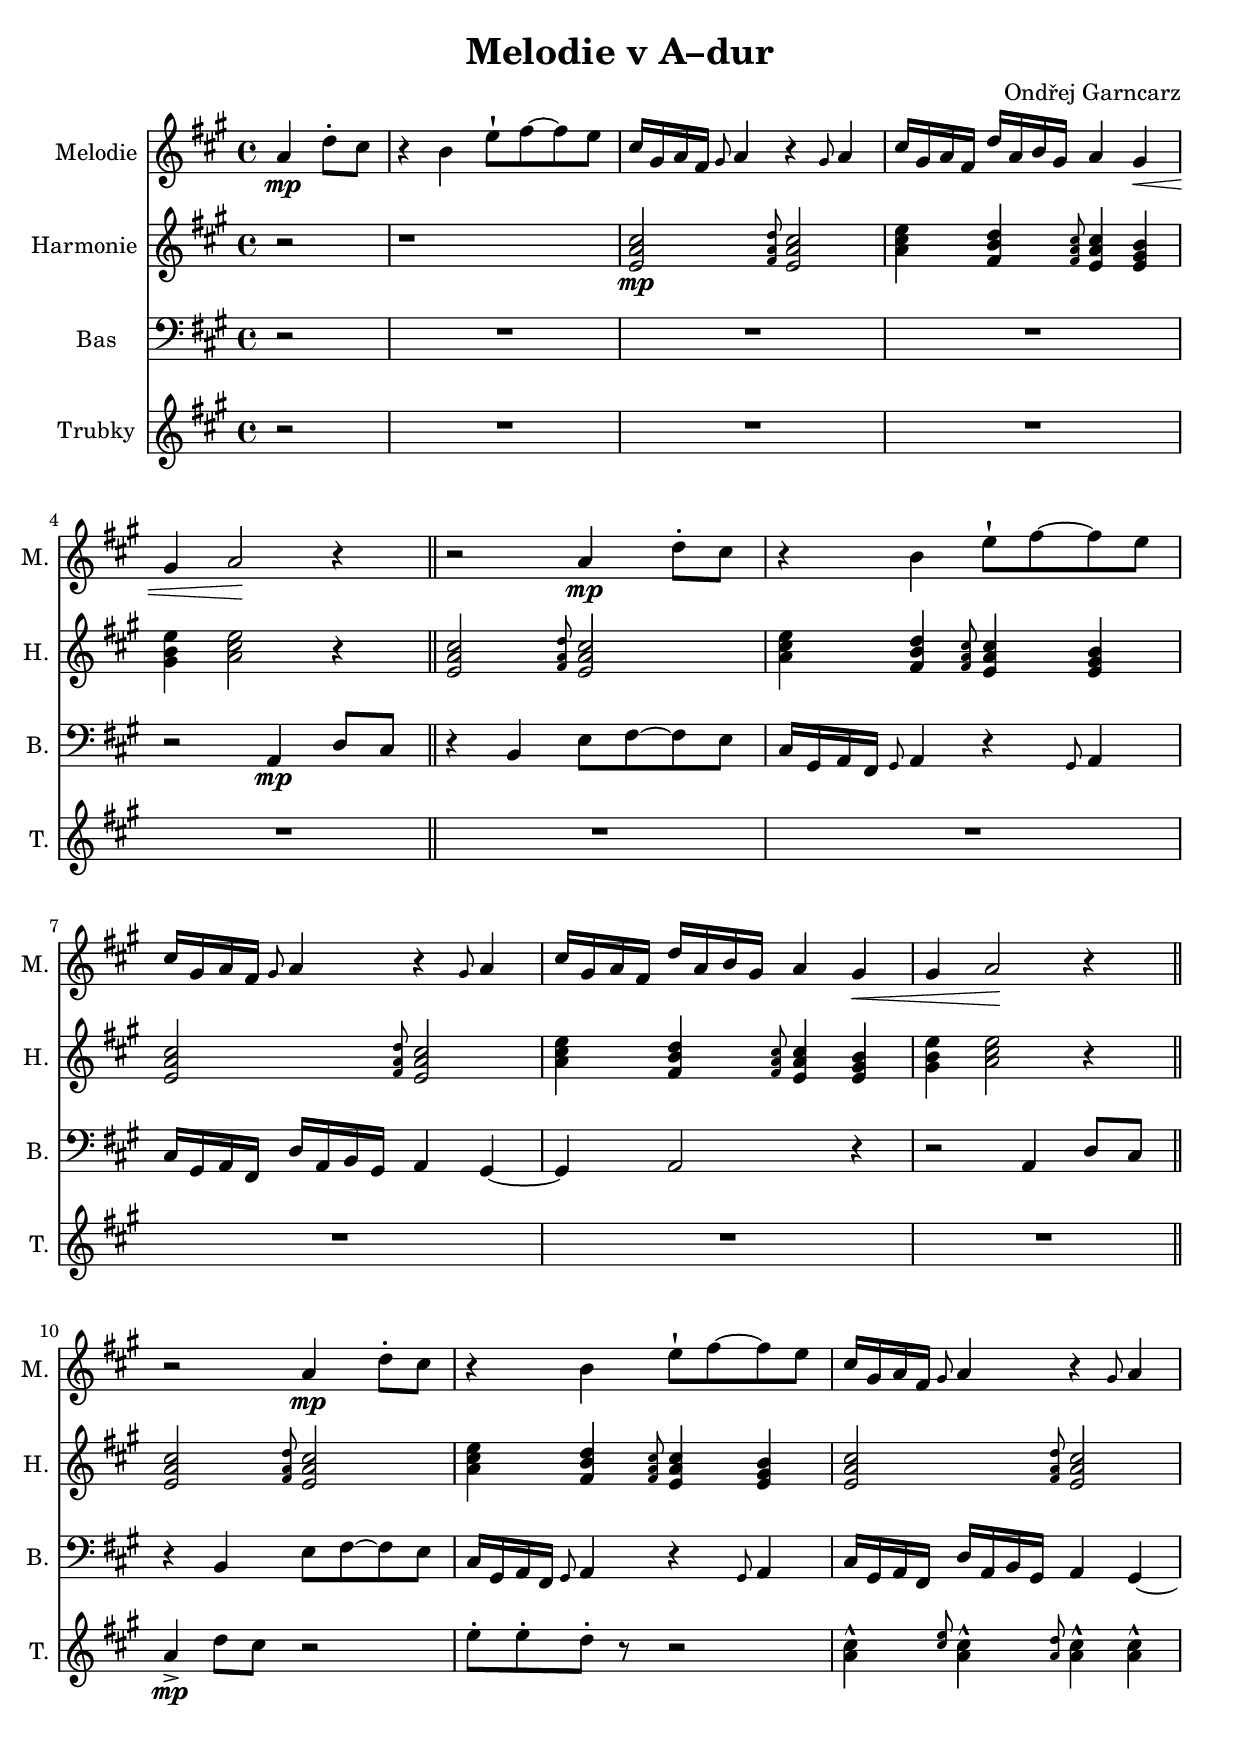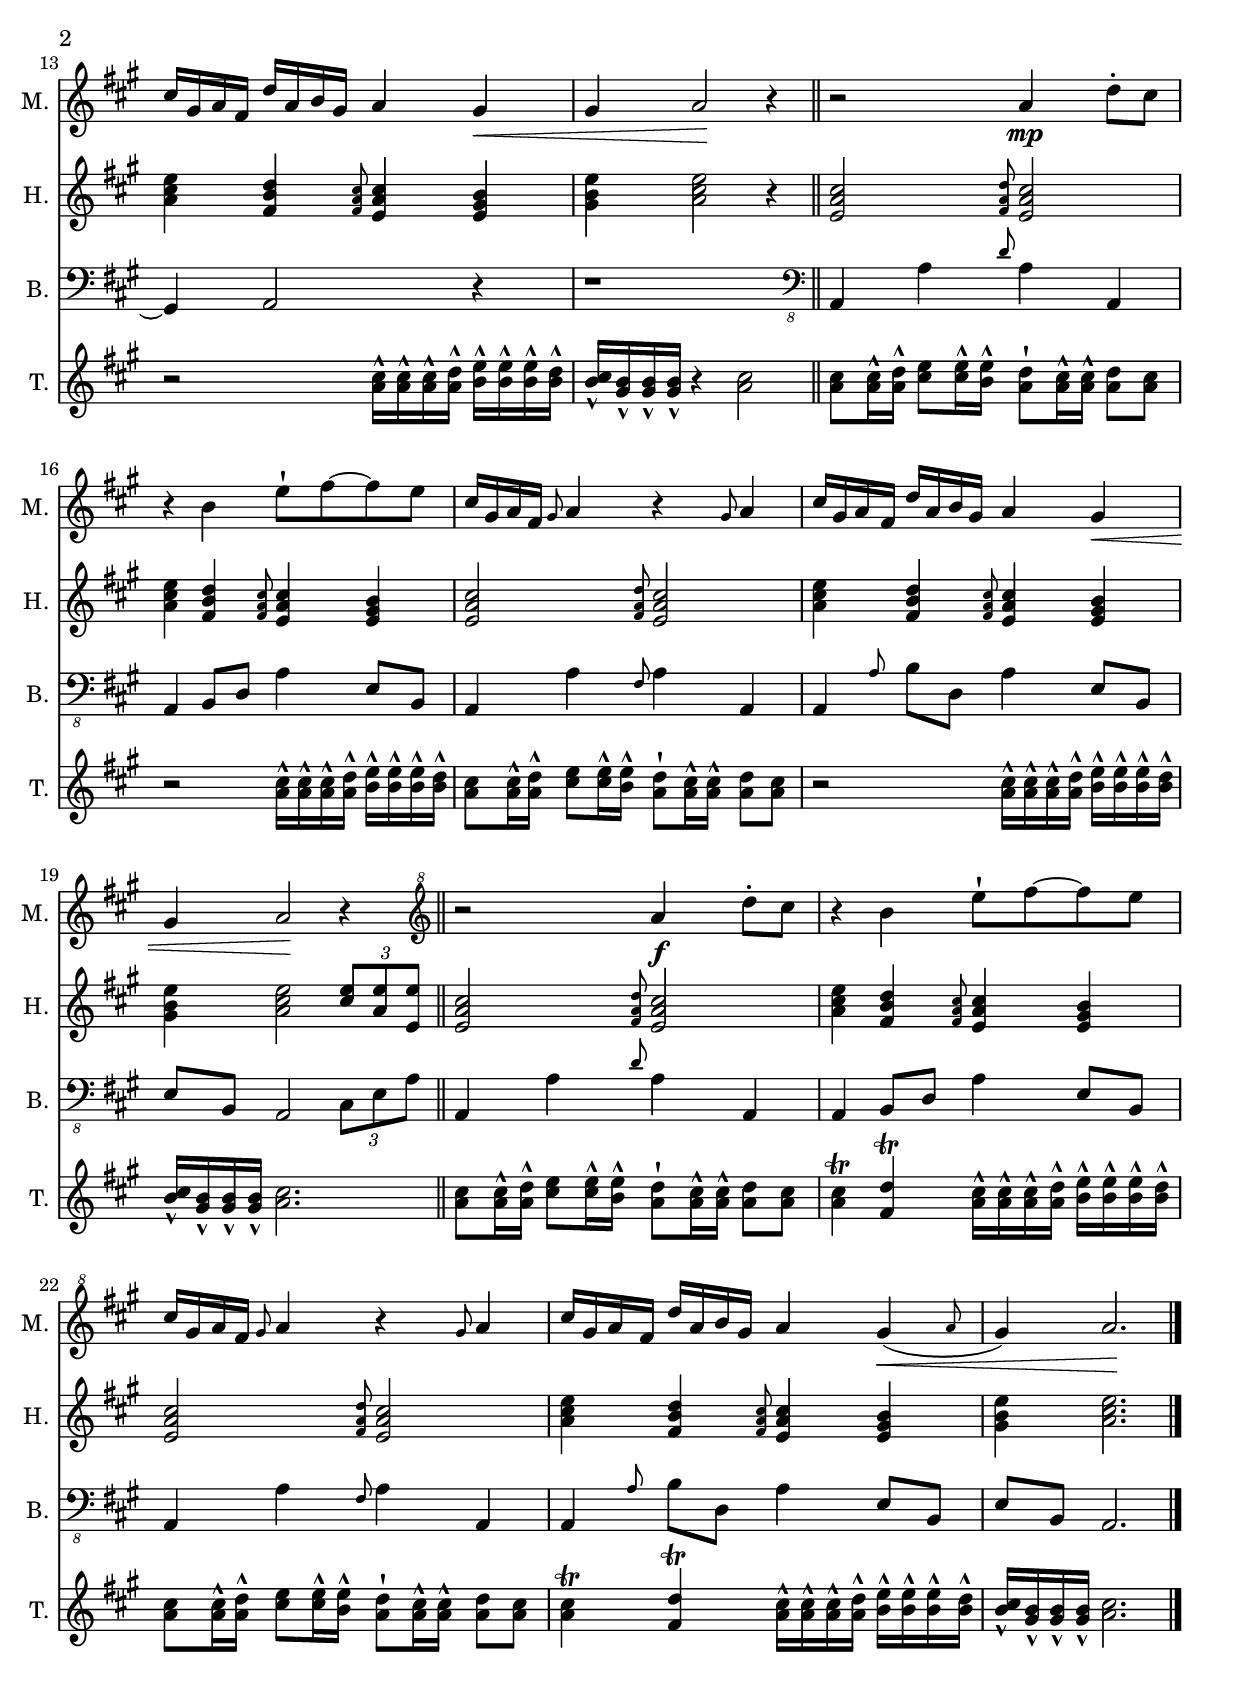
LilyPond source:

\version "2.16.2"

\header {
	title = "Melodie v A–dur"
	composer = "Ondřej Garncarz"
}

% určeno pro MagicSFver2.sf2

\include "articulate.ly"

% A-Dur:
% a - b - cis ^ d - e - fis - gis ^ a

melodie = \relative a' {
	\clef treble
	\key a \major
	\time 4/4
	
	\partial 2 a4\mp d8-. cis |
	r4 b e8-| fis ~fis e |
	cis16 gis a fis \grace{gis8} a4 r \grace{gis8} a4 |
	cis16 gis a fis d'16 a b gis a4 gis\< |
	gis4 a2\! r4 \bar "||"
	
	r2 a4\mp d8-. cis |
	r4 b e8-| fis ~fis e |
	cis16 gis a fis \grace{gis8} a4 r \grace{gis8} a4 |
	cis16 gis a fis d'16 a b gis a4 gis\< |
	gis4 a2\! r4 \bar "||"
	
	r2 a4\mp d8-. cis |
	r4 b e8-| fis ~fis e |
	cis16 gis a fis \grace{gis8} a4 r \grace{gis8} a4 |
	cis16 gis a fis d'16 a b gis a4 gis\< |
	gis4 a2\! r4 \bar "||"
	
	r2 a4\mp d8-. cis |
	r4 b e8-| fis ~fis e |
	cis16 gis a fis \grace{gis8} a4 r \grace{gis8} a4 |
	cis16 gis a fis d'16 a b gis a4 gis\< |
	gis4 a2\! r4 \bar "||"
	
	\clef "treble^8"
	r2 a'4\f d8-. cis |
	r4 b e8-| fis ~fis e |
	cis16 gis a fis \grace{gis8} a4 r \grace{gis8} a4 |
	cis16 gis a fis d'16 a b gis a4 \afterGrace gis\<( {a8} |
	gis4) a2.\! \bar "|."
}

harmonie = \relative a' {
	\clef treble
	\key a \major
	\time 4/4
	
	\partial 2 r2 |
	r1 |
	% T2 S->T2
	<e a cis>2 \mp \grace{<fis a d>8} <e a cis>2 |
	% T4 II4 VI->T4 D4
	<a cis e>4 <fis b d> \grace{<fis a cis>8} <e a cis>4 <e gis b> |
	% D4 T2
	<gis b e>4 <a cis e>2 r4 |
	
	% T2 S->T2
	<e a cis>2 \grace{<fis a d>8} <e a cis>2 |
	% T4 II4 VI->T4 D4
	<a cis e>4 <fis b d> \grace{<fis a cis>8} <e a cis>4 <e gis b> |
	% T2 S->T2
	<e a cis>2 \grace{<fis a d>8} <e a cis>2 |
	% T4 II4 VI->T4 D4
	<a cis e>4 <fis b d> \grace{<fis a cis>8} <e a cis>4 <e gis b> |
	% D4 T2
	<gis b e>4 <a cis e>2 r4 |
	
	% T2 S->T2
	<e a cis>2 \grace{<fis a d>8} <e a cis>2 |
	% T4 II4 VI->T4 D4
	<a cis e>4 <fis b d> \grace{<fis a cis>8} <e a cis>4 <e gis b> |
	% T2 S->T2
	<e a cis>2 \grace{<fis a d>8} <e a cis>2 |
	% T4 II4 VI->T4 D4
	<a cis e>4 <fis b d> \grace{<fis a cis>8} <e a cis>4 <e gis b> |
	% D4 T2
	<gis b e>4 <a cis e>2 r4 |
	
	% T2 S->T2
	<e a cis>2 \grace{<fis a d>8} <e a cis>2 |
	% T4 II4 VI->T4 D4
	<a cis e>4 <fis b d> \grace{<fis a cis>8} <e a cis>4 <e gis b> |
	% T2 S->T2
	<e a cis>2 \grace{<fis a d>8} <e a cis>2 |
	% T4 II4 VI->T4 D4
	<a cis e>4 <fis b d> \grace{<fis a cis>8} <e a cis>4 <e gis b> |
	% D4 T2
	<gis b e>4 <a cis e>2 \times 2/3 {<cis e>8 <a e'> <e e'>} |
	
	% T2 S->T2
	<e a cis>2 \grace{<fis a d>8} <e a cis>2 |
	% T4 II4 VI->T4 D4
	<a cis e>4 <fis b d> \grace{<fis a cis>8} <e a cis>4 <e gis b> |
	% T2 S->T2
	<e a cis>2 \grace{<fis a d>8} <e a cis>2 |
	% T4 II4 VI->T4 D4
	<a cis e>4 <fis b d> \grace{<fis a cis>8} <e a cis>4 <e gis b> |
	% D4 T2
	<gis b e>4 <a cis e>2. |
}


bas = \relative a, {
	\clef bass
	\key a \major
	\time 4/4
	
	\partial 2 r2 |
	R1*3 |
	r2 a4 \mp d8 cis |
	
	r4 b e8 fis ~fis e |
	cis16 gis a fis \grace{gis8} a4 r \grace{gis8} a4 |
	cis16 gis a fis d'16 a b gis a4 gis
	~gis4 a2 r4 |
	r2 a4 d8 cis |
	
	r4 b e8 fis ~fis e |
	cis16 gis a fis \grace{gis8} a4 r \grace{gis8} a4 |
	cis16 gis a fis d'16 a b gis a4 gis
	~gis4 a2 r4 |
	r1 |
	
	\clef "bass_8"
	% T2 S->T2
	a,4 a' \grace{d8} a4 a, |
	% T4 II4 VI->T4 D4
	a4 b8 d a'4 e8 b |
	% T2 S->T2
	a4 a' \grace{fis8} a4 a, |
	% T4 II4 VI->T4 D4
	\afterGrace a4 {a'8} b8 d, a'4 e8 b |
	% D4 T2
	e8 b a2 \times 2/3 {cis8 e a} |
	
	% T2 S->T2
	a,4 a' \grace{d8} a4 a, |
	% T4 II4 VI->T4 D4
	a4 b8 d a'4 e8 b |
	% T2 S->T2
	a4 a' \grace{fis8} a4 a, |
	% T4 II4 VI->T4 D4
	\afterGrace a4 {a'8} b8 d, a'4 e8 b |
	% D4 T2
	e8 b a2. |
}


trubky = \relative a' {
	\clef treble
	\key a \major
	\time 4/4
	
	\partial 2 r2 |
	R1*9 |
	
	a4-> \mp d8 cis r2 |
	e8-. e-. d-. r8 r2 |
	
	% T2 S->T2
	<a cis>4-^ \grace{<cis e>8} <a cis>4-^ \grace{<a d>8} <a cis>4-^ <a cis>-^ |
	% T4 II4 VI->T4 D4
	r2 <a cis>16-^ <a cis>-^ <a cis>-^ <a d>-^ <b e>-^ <b e>-^ <b e>-^ <b d>-^ |
	% D4 T2
	<b cis>-^ <gis b>-^ <gis b>-^ <gis b>-^ r4 <a cis>2 |
	
	% T2 S->T2
	<a cis>8 <a cis>16-^ <a d>-^ <cis e>8 <cis e>16-^ <b e>-^
		<a d>8-| <a cis>16-^ <a cis>-^ <a d>8 <a cis> |
	% T4 II4 VI->T4 D4
	r2 <a cis>16-^ <a cis>-^ <a cis>-^ <a d>-^ <b e>-^ <b e>-^ <b e>-^ <b d>-^ |
	% T2 S->T2
	<a cis>8 <a cis>16-^ <a d>-^ <cis e>8 <cis e>16-^ <b e>-^
		<a d>8-| <a cis>16-^ <a cis>-^ <a d>8 <a cis> |
	% T4 II4 VI->T4 D4
	r2 <a cis>16-^ <a cis>-^ <a cis>-^ <a d>-^ <b e>-^ <b e>-^ <b e>-^ <b d>-^ |
	% D4 T2
	<b cis>-^ <gis b>-^ <gis b>-^ <gis b>-^ <a cis>2. |
	
	% T2 S->T2
	<a cis>8 <a cis>16-^ <a d>-^ <cis e>8 <cis e>16-^ <b e>-^
		<a d>8-| <a cis>16-^ <a cis>-^ <a d>8 <a cis> |
	% T4 II4 VI->T4 D4
	<a cis>4\trill <fis d'>\trill <a cis>16-^ <a cis>-^ <a cis>-^ <a d>-^
		<b e>16-^ <b e>-^ <b e>-^ <b d>-^ |
	% T2 S->T2
	<a cis>8 <a cis>16-^ <a d>-^ <cis e>8 <cis e>16-^ <b e>-^
		<a d>8-| <a cis>16-^ <a cis>-^ <a d>8 <a cis> |
	% T4 II4 VI->T4 D4
	<a cis>4\trill <fis d'>\trill <a cis>16-^ <a cis>-^ <a cis>-^ <a d>-^
		<b e>16-^ <b e>-^ <b e>-^ <b d>-^ |
	% D4 T2
	<b cis>-^ <gis b>-^ <gis b>-^ <gis b>-^ <a cis>2. |
}

\score {
	<<
		\new Staff {
			\set Staff.instrumentName = "Melodie "
			\set Staff.shortInstrumentName = "M. "
			\melodie
		}
		
		\new Staff {
			\set Staff.instrumentName = "Harmonie "
			\set Staff.shortInstrumentName = "H. "
			\harmonie
		}
		
		\new Staff {
			\set Staff.instrumentName = "Bas "
			\set Staff.shortInstrumentName = "B. "
			\bas
		}
		
		\new Staff {
			\set Staff.instrumentName = "Trubky "
			\set Staff.shortInstrumentName = "T. "
			\trubky
		}
	>>
	
	\layout { }
}

\score {
	\unfoldRepeats \articulate
	<<
		\new Staff {
			\set Staff.midiInstrument = #"celesta"
			\set Staff.midiMinimumVolume = #0.45
			\set Staff.midiMaximumVolume = #0.75
			\melodie
		}
		
		\new Staff {
			\set Staff.midiInstrument = #"bright acoustic"
			\set Staff.midiMinimumVolume = #0.6
			\set Staff.midiMaximumVolume = #0.8
			\harmonie
		}
		
		\new Staff {
			\set Staff.midiInstrument = #"contrabass"
			\set Staff.midiMinimumVolume = #0.6
			\set Staff.midiMaximumVolume = #0.8
			\bas
		}
		
		\new Staff {
			\set Staff.midiInstrument = #"trumpet"
			\set Staff.midiMinimumVolume = #0.7
			\set Staff.midiMaximumVolume = #0.9
			\trubky
		}
	>>
	
	\midi { }
}

